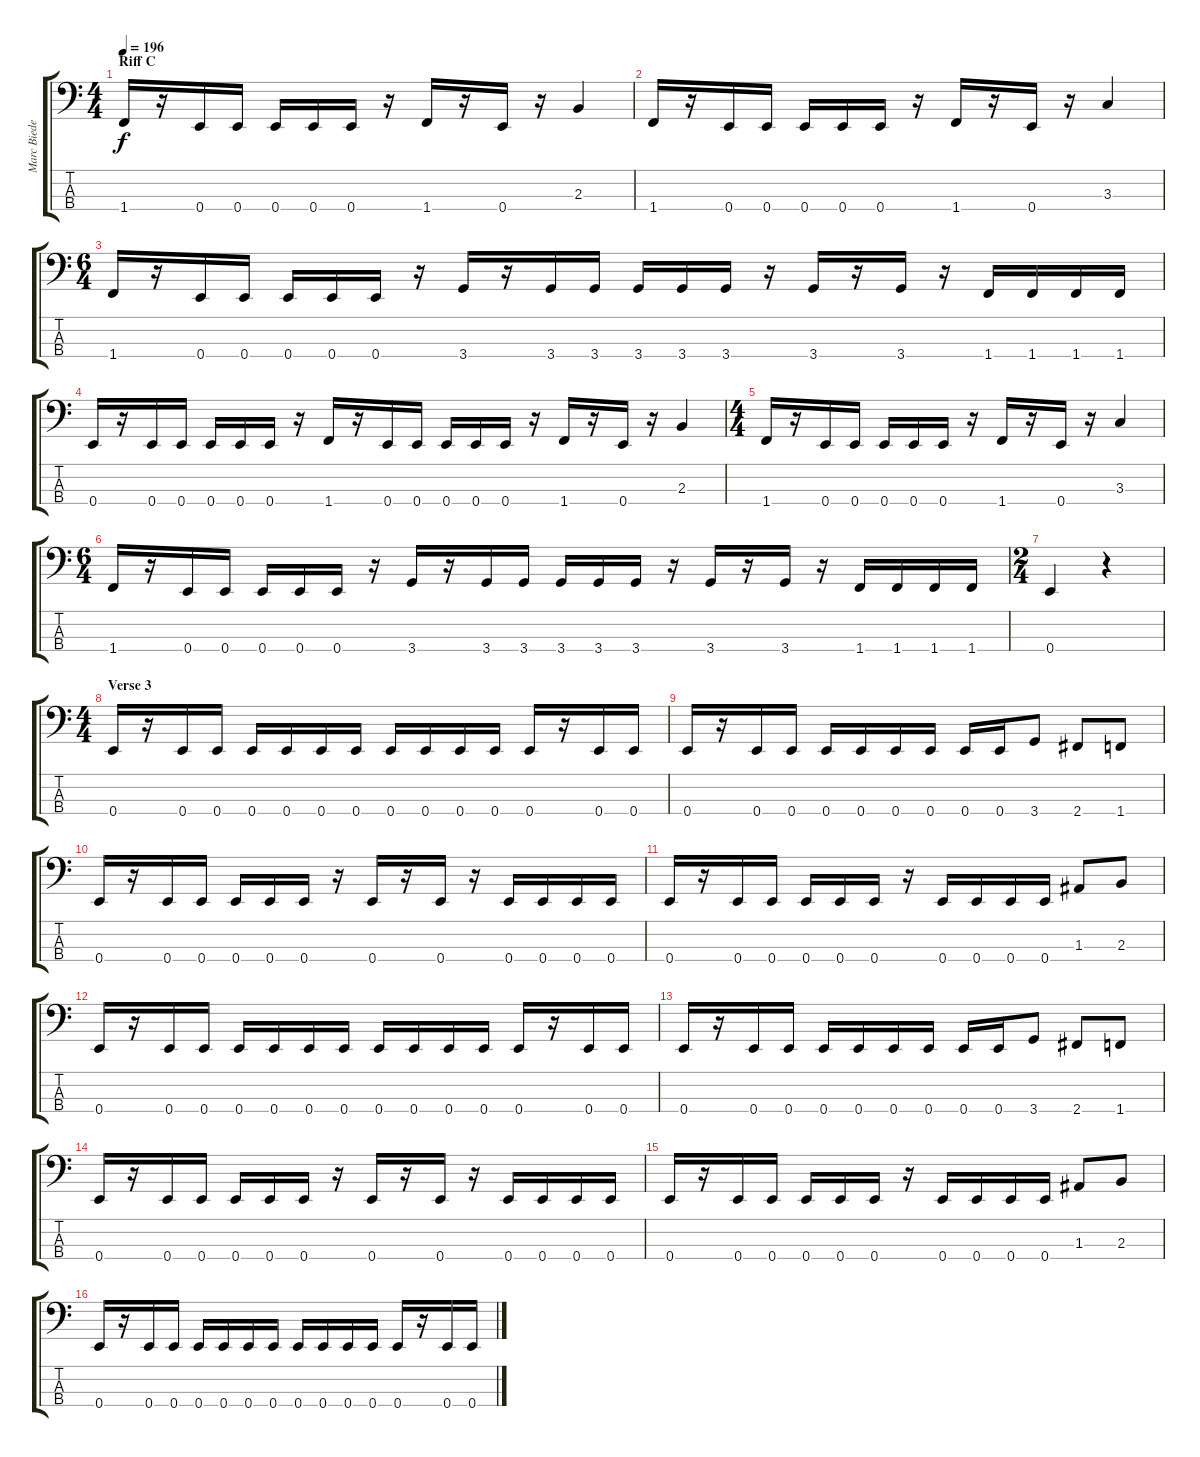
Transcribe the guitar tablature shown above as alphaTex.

\track ("Marc Biedermann" "Marc Biede") {instrument electricbasspick}
\staff {score tabs}
\tuning (G2 D2 A1 E1) {hide}
\ts (4 4)
\section ("" "Riff C")
\tempo 196
\clef f4
\ks c
1.4.16{dy f} r.16 0.4.16 0.4.16 0.4.16 0.4.16 0.4.16 r.16 1.4.16 r.16 0.4.16 r.16 2.3.4 |
1.4.16 r.16 0.4.16 0.4.16 0.4.16 0.4.16 0.4.16 r.16 1.4.16 r.16 0.4.16 r.16 3.3.4 |
\ts (6 4)
1.4.16 r.16 0.4.16 0.4.16 0.4.16 0.4.16 0.4.16 r.16 3.4.16 r.16 3.4.16 3.4.16 3.4.16 3.4.16 3.4.16 r.16 3.4.16 r.16 3.4.16 r.16 1.4.16 1.4.16 1.4.16 1.4.16 |
0.4.16 r.16 0.4.16 0.4.16 0.4.16 0.4.16 0.4.16 r.16 1.4.16 r.16 0.4.16 0.4.16 0.4.16 0.4.16 0.4.16 r.16 1.4.16 r.16 0.4.16 r.16 2.3.4 |
\ts (4 4)
1.4.16 r.16 0.4.16 0.4.16 0.4.16 0.4.16 0.4.16 r.16 1.4.16 r.16 0.4.16 r.16 3.3.4 |
\ts (6 4)
1.4.16 r.16 0.4.16 0.4.16 0.4.16 0.4.16 0.4.16 r.16 3.4.16 r.16 3.4.16 3.4.16 3.4.16 3.4.16 3.4.16 r.16 3.4.16 r.16 3.4.16 r.16 1.4.16 1.4.16 1.4.16 1.4.16 |
\ts (2 4)
0.4.4 r.4 |
\ts (4 4)
\section ("" "Verse 3")
0.4.16 r.16 0.4.16 0.4.16 0.4.16 0.4.16 0.4.16 0.4.16 0.4.16 0.4.16 0.4.16 0.4.16 0.4.16 r.16 0.4.16 0.4.16 |
0.4.16 r.16 0.4.16 0.4.16 0.4.16 0.4.16 0.4.16 0.4.16 0.4.16 0.4.16 3.4.8 2.4.8 1.4.8 |
0.4.16 r.16 0.4.16 0.4.16 0.4.16 0.4.16 0.4.16 r.16 0.4.16 r.16 0.4.16 r.16 0.4.16 0.4.16 0.4.16 0.4.16 |
0.4.16 r.16 0.4.16 0.4.16 0.4.16 0.4.16 0.4.16 r.16 0.4.16 0.4.16 0.4.16 0.4.16 1.3.8 2.3.8 |
0.4.16 r.16 0.4.16 0.4.16 0.4.16 0.4.16 0.4.16 0.4.16 0.4.16 0.4.16 0.4.16 0.4.16 0.4.16 r.16 0.4.16 0.4.16 |
0.4.16 r.16 0.4.16 0.4.16 0.4.16 0.4.16 0.4.16 0.4.16 0.4.16 0.4.16 3.4.8 2.4.8 1.4.8 |
0.4.16 r.16 0.4.16 0.4.16 0.4.16 0.4.16 0.4.16 r.16 0.4.16 r.16 0.4.16 r.16 0.4.16 0.4.16 0.4.16 0.4.16 |
0.4.16 r.16 0.4.16 0.4.16 0.4.16 0.4.16 0.4.16 r.16 0.4.16 0.4.16 0.4.16 0.4.16 1.3.8 2.3.8 |
0.4.16 r.16 0.4.16 0.4.16 0.4.16 0.4.16 0.4.16 0.4.16 0.4.16 0.4.16 0.4.16 0.4.16 0.4.16 r.16 0.4.16 0.4.16
